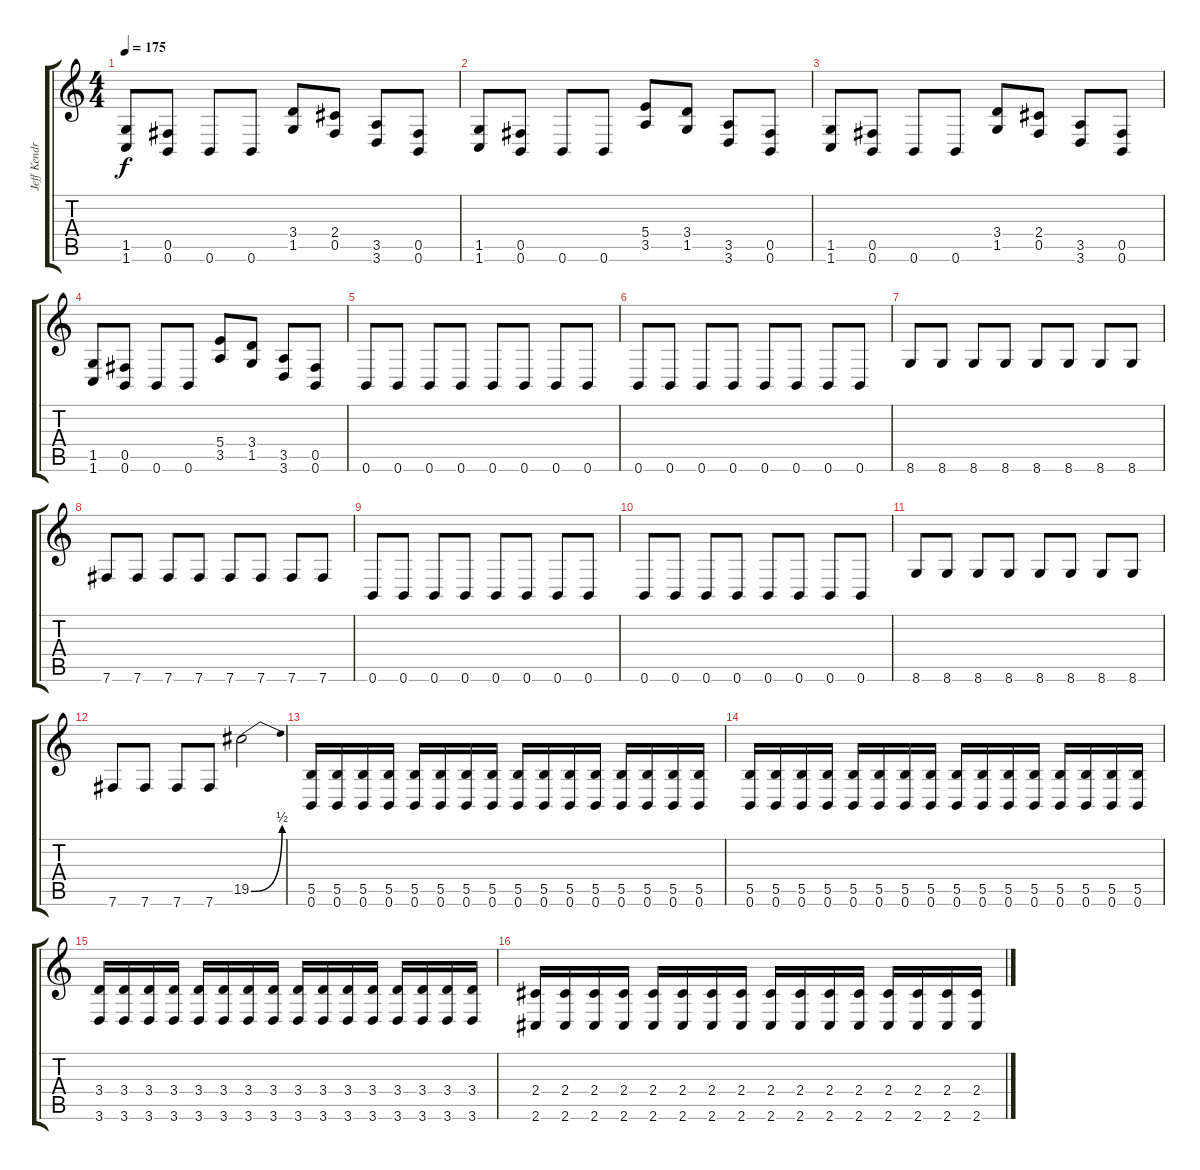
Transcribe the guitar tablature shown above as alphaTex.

\track ("Jeff Kendrick (rhythm)" "Jeff Kendr") {instrument distortionguitar}
\staff {score tabs}
\tuning (Db4 Ab3 E3 B2 Gb2 B1) {hide}
\ts (4 4)
\tempo 175
\clef g2
\ks c
(1.5 1.6).8{dy f} (0.5 0.6).8 0.6.8 0.6.8 (3.4 1.5).8 (2.4 0.5).8 (3.5 3.6).8 (0.5 0.6).8 |
(1.5 1.6).8 (0.5 0.6).8 0.6.8 0.6.8 (5.4 3.5).8 (3.4 1.5).8 (3.5 3.6).8 (0.5 0.6).8 |
(1.5 1.6).8 (0.5 0.6).8 0.6.8 0.6.8 (3.4 1.5).8 (2.4 0.5).8 (3.5 3.6).8 (0.5 0.6).8 |
(1.5 1.6).8 (0.5 0.6).8 0.6.8 0.6.8 (5.4 3.5).8 (3.4 1.5).8 (3.5 3.6).8 (0.5 0.6).8 |
0.6.8 0.6.8 0.6.8 0.6.8 0.6.8 0.6.8 0.6.8 0.6.8 |
0.6.8 0.6.8 0.6.8 0.6.8 0.6.8 0.6.8 0.6.8 0.6.8 |
8.6.8 8.6.8 8.6.8 8.6.8 8.6.8 8.6.8 8.6.8 8.6.8 |
7.6.8 7.6.8 7.6.8 7.6.8 7.6.8 7.6.8 7.6.8 7.6.8 |
0.6.8 0.6.8 0.6.8 0.6.8 0.6.8 0.6.8 0.6.8 0.6.8 |
0.6.8 0.6.8 0.6.8 0.6.8 0.6.8 0.6.8 0.6.8 0.6.8 |
8.6.8 8.6.8 8.6.8 8.6.8 8.6.8 8.6.8 8.6.8 8.6.8 |
7.6.8 7.6.8 7.6.8 7.6.8 19.5{be (bend 0 0 60 2)}.2 |
(5.5 0.6).16 (5.5 0.6).16 (5.5 0.6).16 (5.5 0.6).16 (5.5 0.6).16 (5.5 0.6).16 (5.5 0.6).16 (5.5 0.6).16 (5.5 0.6).16 (5.5 0.6).16 (5.5 0.6).16 (5.5 0.6).16 (5.5 0.6).16 (5.5 0.6).16 (5.5 0.6).16 (5.5 0.6).16 |
(5.5 0.6).16 (5.5 0.6).16 (5.5 0.6).16 (5.5 0.6).16 (5.5 0.6).16 (5.5 0.6).16 (5.5 0.6).16 (5.5 0.6).16 (5.5 0.6).16 (5.5 0.6).16 (5.5 0.6).16 (5.5 0.6).16 (5.5 0.6).16 (5.5 0.6).16 (5.5 0.6).16 (5.5 0.6).16 |
(3.4 3.6).16 (3.4 3.6).16 (3.4 3.6).16 (3.4 3.6).16 (3.4 3.6).16 (3.4 3.6).16 (3.4 3.6).16 (3.4 3.6).16 (3.4 3.6).16 (3.4 3.6).16 (3.4 3.6).16 (3.4 3.6).16 (3.4 3.6).16 (3.4 3.6).16 (3.4 3.6).16 (3.4 3.6).16 |
(2.4 2.6).16 (2.4 2.6).16 (2.4 2.6).16 (2.4 2.6).16 (2.4 2.6).16 (2.4 2.6).16 (2.4 2.6).16 (2.4 2.6).16 (2.4 2.6).16 (2.4 2.6).16 (2.4 2.6).16 (2.4 2.6).16 (2.4 2.6).16 (2.4 2.6).16 (2.4 2.6).16 (2.4 2.6).16
